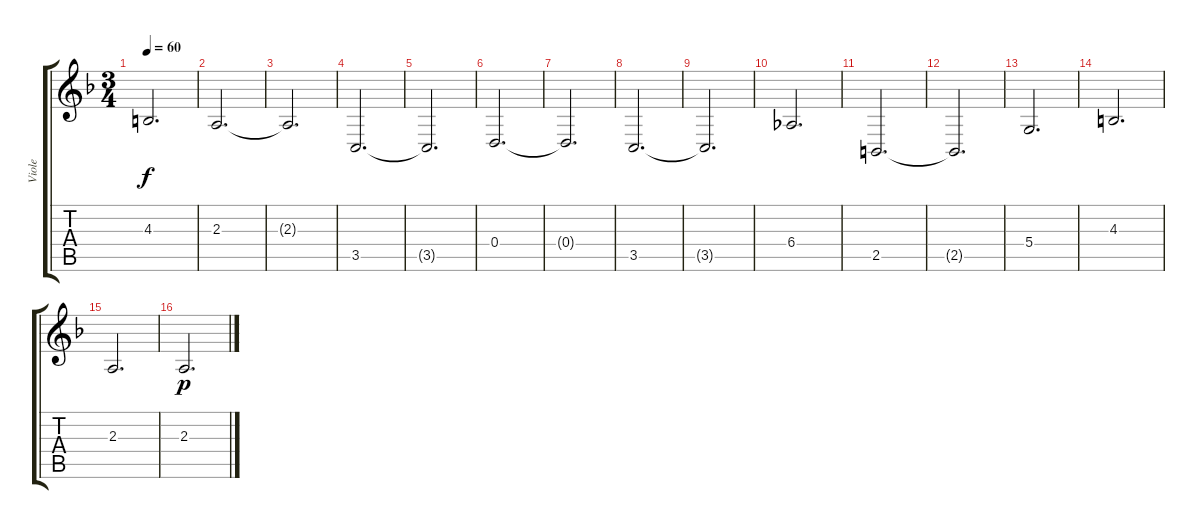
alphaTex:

\track ("Viole" "Viole") {instrument viola}
\staff {score tabs}
\tuning (E4 B3 G3 D3 A2 E2) {hide}
\ts (3 4)
\tempo 60
\clef g2
\ks f
4.3{t}.2{d dy f} |
2.3.2{d} |
2.3{t}.2{d} |
3.5.2{d} |
3.5{t}.2{d} |
0.4.2{d} |
0.4{t}.2{d} |
3.5.2{d} |
3.5{t}.2{d} |
6.4.2{d} |
2.5.2{d} |
2.5{t}.2{d} |
5.4.2{d} |
4.3.2{d} |
2.3.2{d} |
2.3.2{d dy p}
